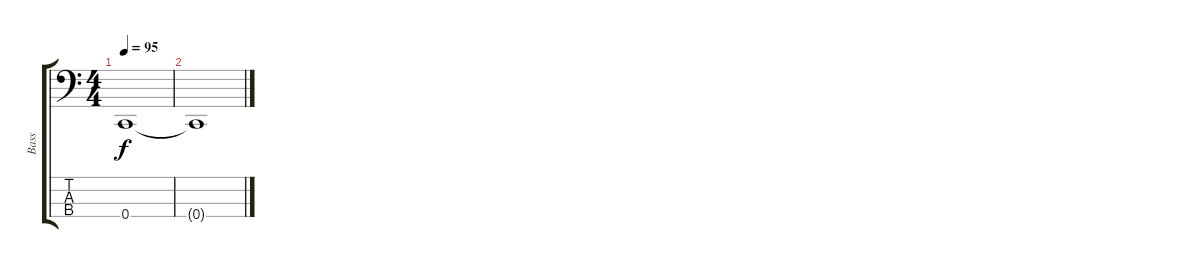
\track ("Bass" "Bass") {instrument electricbassfinger}
\staff {score tabs}
\tuning (Eb2 Bb1 F1 C1) {hide}
\ts (4 4)
\tempo 95
\clef f4
\ks c
0.4{t}.1{dy f} |
0.4{t}.1
